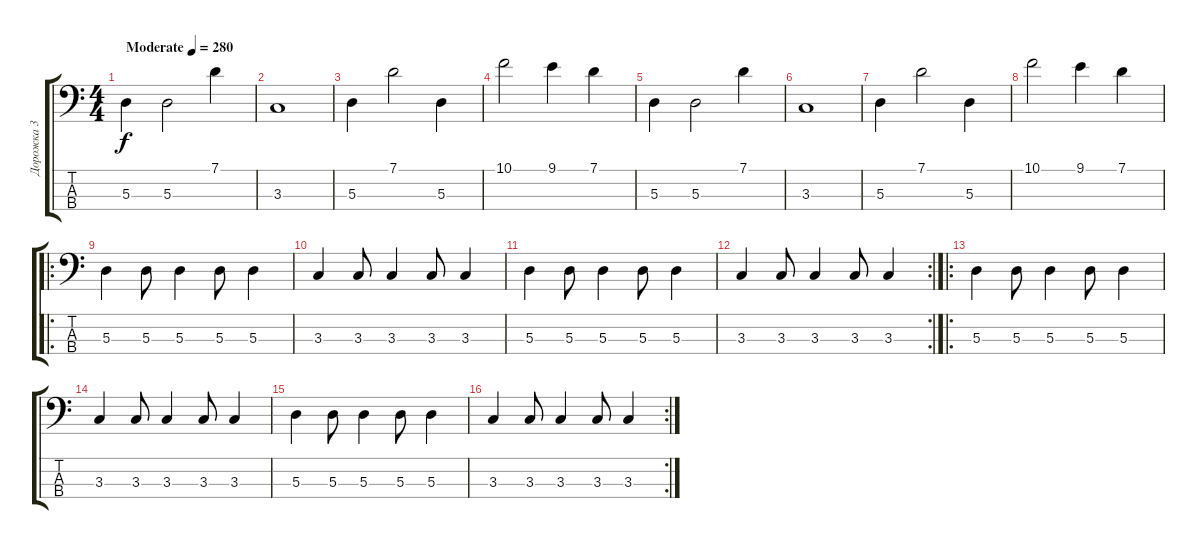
\track ("Дорожка 3" "Дорожка 3") {instrument electricbasspick}
\staff {score tabs}
\tuning (G2 D2 A1 E1) {hide}
\ts (4 4)
\tempo (280 "Moderate")
\clef f4
\ks c
5.3.4{dy f instrument electricbasspick} 5.3.2 7.1.4 |
3.3.1 |
5.3.4 7.1.2 5.3.4 |
10.1.2 9.1.4 7.1.4 |
5.3.4 5.3.2 7.1.4 |
3.3.1 |
5.3.4 7.1.2 5.3.4 |
10.1.2 9.1.4 7.1.4 |
\ro
5.3.4 5.3.8 5.3.4 5.3.8 5.3.4 |
3.3.4 3.3.8 3.3.4 3.3.8 3.3.4 |
5.3.4 5.3.8 5.3.4 5.3.8 5.3.4 |
\rc 2
3.3.4 3.3.8 3.3.4 3.3.8 3.3.4 |
\ro
5.3.4 5.3.8 5.3.4 5.3.8 5.3.4 |
3.3.4 3.3.8 3.3.4 3.3.8 3.3.4 |
5.3.4 5.3.8 5.3.4 5.3.8 5.3.4 |
\rc 2
3.3.4 3.3.8 3.3.4 3.3.8 3.3.4
